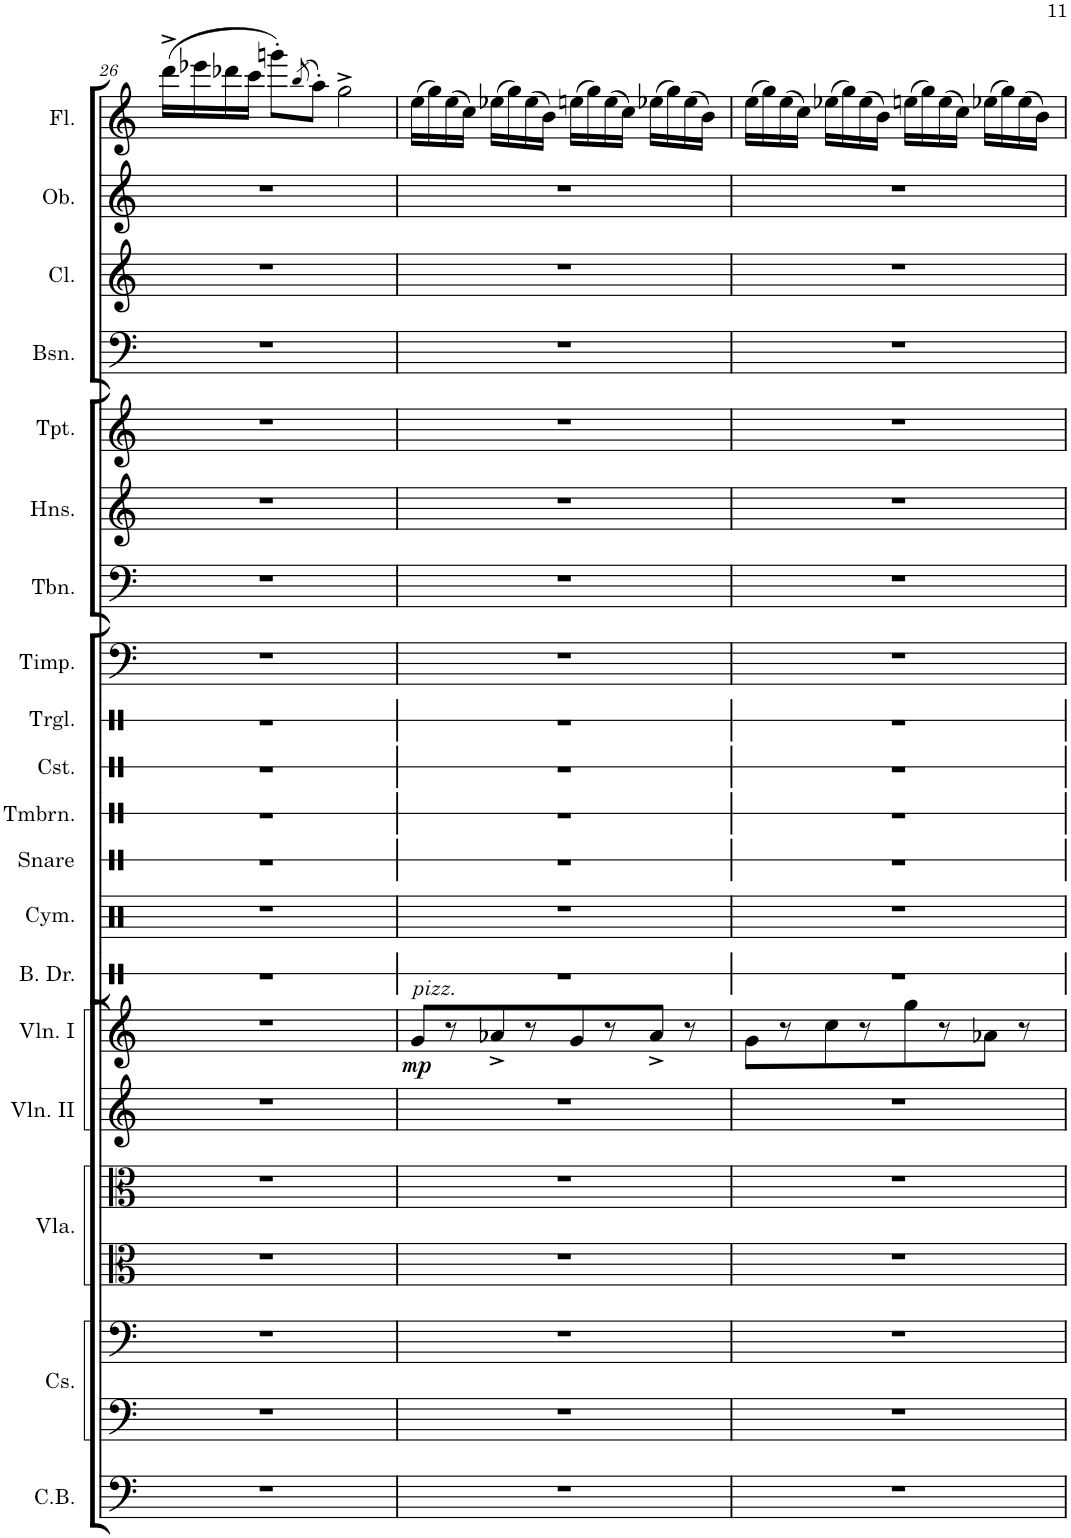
**kern	**kern	**kern	**kern	**kern	**kern	**kern	**dynam	**kern	**kern	**kern	**kern	**kern	**kern	**kern	**kern	**kern	**kern	**kern	**kern	**kern	**kern
*part19	*part18	*part18	*part17	*part17	*part16	*part15	*part15	*part14	*part13	*part12	*part11	*part10	*part9	*part8	*part7	*part6	*part5	*part4	*part3	*part2	*part1
*staff21	*staff20	*staff19	*staff18	*staff17	*staff16	*staff15	*staff15	*staff14	*staff13	*staff12	*staff11	*staff10	*staff9	*staff8	*staff7	*staff6	*staff5	*staff4	*staff3	*staff2	*staff1
*I"Contrabass	*I"Violoncellos	*	*I"Viola	*	*I"Violin II	*I"Violin I	*	*I"Bass Drum	*I"Cymbals	*I"Snare Drum	*I"Tambourine	*I"Castanets	*I"Triangle	*I"Timpani	*I"Trombone	*I"3 Horns	*I"Trumpet	*I"Bassoon	*I"Clarinet	*I"Oboe	*I"Flute
*I'C.B.	*	*	*I'Vla.	*	*I'Vln. II	*I'Vln. I	*	*I'B. Dr.	*I'Cym.	*I'Snare	*I'Tmbrn.	*I'Cst.	*I'Trgl.	*I'Timp.	*I'Tbn.	*I'Hns.	*I'Tpt.	*I'Bsn.	*I'Cl.	*I'Ob.	*I'Fl.
!!LO:PB:g=z
*clefF4	*clefF4	*clefF4	*clefC3	*clefC3	*clefG2	*clefG2	*	*clefX	*clefX	*clefX	*clefX	*clefX	*clefX	*clefF4	*clefF4	*clefG2	*clefG2	*clefF4	*clefG2	*clefG2	*clefG2
*Trd7c12	*	*	*	*	*	*	*	*	*	*	*	*	*	*	*	*Trd4c7	*Trd1c2	*	*Trd1c2	*	*
*k[]	*k[]	*k[]	*k[]	*k[]	*k[]	*k[]	*	*k[]	*k[]	*k[]	*k[]	*k[]	*k[]	*k[]	*k[]	*k[]	*k[]	*k[]	*k[]	*k[]	*k[]
*M4/4	*M4/4	*M4/4	*M4/4	*M4/4	*M4/4	*M4/4	*	*M4/4	*M4/4	*M4/4	*M4/4	*M4/4	*M4/4	*M4/4	*M4/4	*M4/4	*M4/4	*M4/4	*M4/4	*M4/4	*M4/4
=26	=26	=26	=26	=26	=26	=26	=26	=26	=26	=26	=26	=26	=26	=26	=26	=26	=26	=26	=26	=26	=26
1r	1r	1r	1r	1r	1r	1r	.	1r	1r	1r	1r	1r	1r	1r	1r	1r	1r	1r	1r	1r	(16ddd^\LL
.	.	.	.	.	.	.	.	.	.	.	.	.	.	.	.	.	.	.	.	.	16eee-X\
.	.	.	.	.	.	.	.	.	.	.	.	.	.	.	.	.	.	.	.	.	16ddd-X\
.	.	.	.	.	.	.	.	.	.	.	.	.	.	.	.	.	.	.	.	.	16ccc\JJ
.	.	.	.	.	.	.	.	.	.	.	.	.	.	.	.	.	.	.	.	.	8gggn'\L)
.	.	.	.	.	.	.	.	.	.	.	.	.	.	.	.	.	.	.	.	.	(>8qbb/
.	.	.	.	.	.	.	.	.	.	.	.	.	.	.	.	.	.	.	.	.	8aa'\J)
.	.	.	.	.	.	.	.	.	.	.	.	.	.	.	.	.	.	.	.	.	2gg^\
=27	=27	=27	=27	=27	=27	=27	=27	=27	=27	=27	=27	=27	=27	=27	=27	=27	=27	=27	=27	=27	=27
!	!	!	!	!	!	!LO:TX:a:i:t=pizz.	!	!	!	!	!	!	!	!	!	!	!	!	!	!	!
!	!	!	!	!	!	!	!LO:DY:b	!	!	!	!	!	!	!	!	!	!	!	!	!	!
1r	1r	1r	1r	1r	1r	8g/L	mp	1r	1r	1r	1r	1r	1r	1r	1r	1r	1r	1r	1r	1r	(16ee\LL
.	.	.	.	.	.	.	.	.	.	.	.	.	.	.	.	.	.	.	.	.	16gg\)
.	.	.	.	.	.	8r	.	.	.	.	.	.	.	.	.	.	.	.	.	.	(16ee\
.	.	.	.	.	.	.	.	.	.	.	.	.	.	.	.	.	.	.	.	.	16cc\JJ)
.	.	.	.	.	.	8a-X^/	.	.	.	.	.	.	.	.	.	.	.	.	.	.	(16ee-X\LL
.	.	.	.	.	.	.	.	.	.	.	.	.	.	.	.	.	.	.	.	.	16gg\)
.	.	.	.	.	.	8r	.	.	.	.	.	.	.	.	.	.	.	.	.	.	(16ee-\
.	.	.	.	.	.	.	.	.	.	.	.	.	.	.	.	.	.	.	.	.	16b\JJ)
.	.	.	.	.	.	8g/	.	.	.	.	.	.	.	.	.	.	.	.	.	.	(16een\LL
.	.	.	.	.	.	.	.	.	.	.	.	.	.	.	.	.	.	.	.	.	16gg\)
.	.	.	.	.	.	8r	.	.	.	.	.	.	.	.	.	.	.	.	.	.	(16ee\
.	.	.	.	.	.	.	.	.	.	.	.	.	.	.	.	.	.	.	.	.	16cc\JJ)
.	.	.	.	.	.	8a-^/J	.	.	.	.	.	.	.	.	.	.	.	.	.	.	(16ee-X\LL
.	.	.	.	.	.	.	.	.	.	.	.	.	.	.	.	.	.	.	.	.	16gg\)
.	.	.	.	.	.	8r	.	.	.	.	.	.	.	.	.	.	.	.	.	.	(16ee-\
.	.	.	.	.	.	.	.	.	.	.	.	.	.	.	.	.	.	.	.	.	16b\JJ)
=28	=28	=28	=28	=28	=28	=28	=28	=28	=28	=28	=28	=28	=28	=28	=28	=28	=28	=28	=28	=28	=28
1r	1r	1r	1r	1r	1r	8g\L	.	1r	1r	1r	1r	1r	1r	1r	1r	1r	1r	1r	1r	1r	(16ee\LL
.	.	.	.	.	.	.	.	.	.	.	.	.	.	.	.	.	.	.	.	.	16gg\)
.	.	.	.	.	.	8r	.	.	.	.	.	.	.	.	.	.	.	.	.	.	(16ee\
.	.	.	.	.	.	.	.	.	.	.	.	.	.	.	.	.	.	.	.	.	16cc\JJ)
.	.	.	.	.	.	8cc\	.	.	.	.	.	.	.	.	.	.	.	.	.	.	(16ee-X\LL
.	.	.	.	.	.	.	.	.	.	.	.	.	.	.	.	.	.	.	.	.	16gg\)
.	.	.	.	.	.	8r	.	.	.	.	.	.	.	.	.	.	.	.	.	.	(16ee-\
.	.	.	.	.	.	.	.	.	.	.	.	.	.	.	.	.	.	.	.	.	16b\JJ)
.	.	.	.	.	.	8gg\	.	.	.	.	.	.	.	.	.	.	.	.	.	.	(16een\LL
.	.	.	.	.	.	.	.	.	.	.	.	.	.	.	.	.	.	.	.	.	16gg\)
.	.	.	.	.	.	8r	.	.	.	.	.	.	.	.	.	.	.	.	.	.	(16ee\
.	.	.	.	.	.	.	.	.	.	.	.	.	.	.	.	.	.	.	.	.	16cc\JJ)
.	.	.	.	.	.	8a-X\J	.	.	.	.	.	.	.	.	.	.	.	.	.	.	(16ee-X\LL
.	.	.	.	.	.	.	.	.	.	.	.	.	.	.	.	.	.	.	.	.	16gg\)
.	.	.	.	.	.	8r	.	.	.	.	.	.	.	.	.	.	.	.	.	.	(16ee-\
.	.	.	.	.	.	.	.	.	.	.	.	.	.	.	.	.	.	.	.	.	16b\JJ)
=	=	=	=	=	=	=	=	=	=	=	=	=	=	=	=	=	=	=	=	=	=
*-	*-	*-	*-	*-	*-	*-	*-	*-	*-	*-	*-	*-	*-	*-	*-	*-	*-	*-	*-	*-	*-
